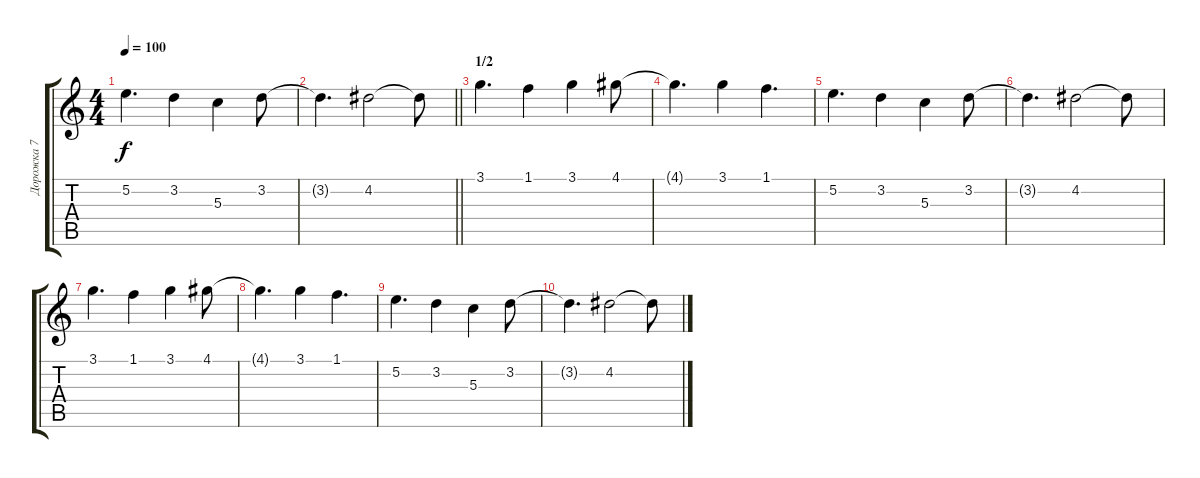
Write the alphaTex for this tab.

\track ("Дорожка 7" "Дорожка 7") {instrument electricguitarclean}
\staff {score tabs}
\tuning (E4 B3 G3 D3 A2 E2) {hide}
\ts (4 4)
\tempo 100
\clef g2
\ks c
5.2.4{d dy f} 3.2.4 5.3.4 3.2.8 |
\barLineRight lightlight
3.2{t}.4{d} 4.2.2 4.2{t}.8 |
\section ("" "1/2")
3.1.4{d} 1.1.4 3.1.4 4.1.8 |
4.1{t}.4{d} 3.1.4 1.1.4{d} |
5.2.4{d} 3.2.4 5.3.4 3.2.8 |
3.2{t}.4{d} 4.2.2 4.2{t}.8 |
3.1.4{d} 1.1.4 3.1.4 4.1.8 |
4.1{t}.4{d} 3.1.4 1.1.4{d} |
5.2.4{d} 3.2.4 5.3.4 3.2.8 |
3.2{t}.4{d} 4.2.2 4.2{t}.8
